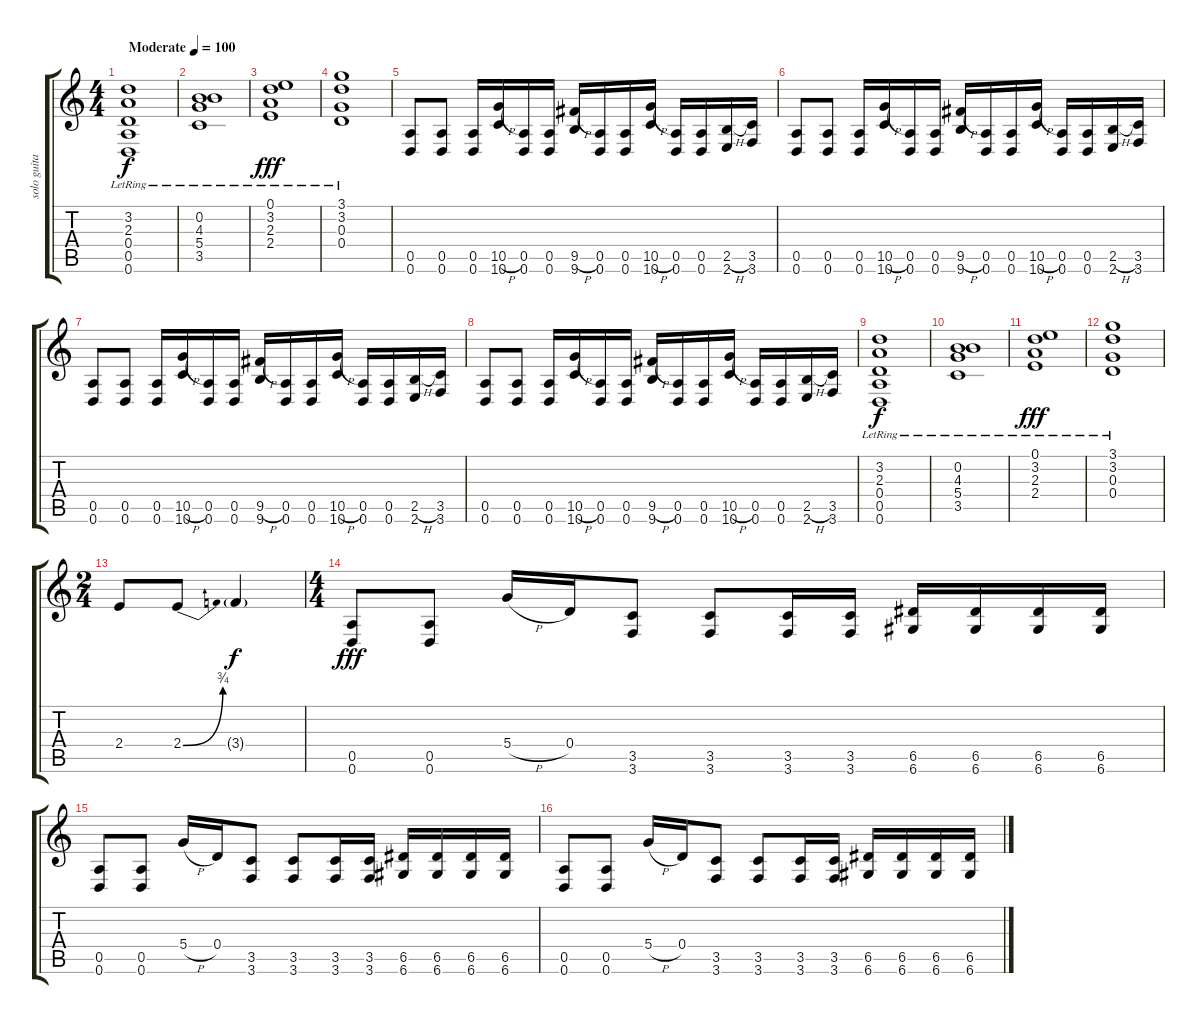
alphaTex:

\track ("solo guitar" "solo guita") {instrument electricguitarclean}
\staff {score tabs}
\tuning (E4 B3 G3 D3 A2 D2) {hide}
\ts (4 4)
\tempo (100 "Moderate")
\clef g2
\ks c
(3.2{lr} 2.3{lr} 0.4{lr} 0.5{lr} 0.6{lr}).1{dy f instrument electricguitarclean} |
(0.2{lr} 4.3{lr} 5.4{lr} 3.5{lr}).1 |
(0.1 3.2{lr} 2.3{lr} 2.4{lr}).1{dy fff} |
(3.1{lr} 3.2{lr} 0.3{lr} 0.4{lr}).1 |
(0.5 0.6).8{volume 16 instrument distortionguitar} (0.5 0.6).8 (0.5 0.6).16 (10.5{h} 10.6).16 (0.5 0.6).16 (0.5 0.6).16 (9.5{h} 9.6).16 (0.5 0.6).16 (0.5 0.6).16 (10.5{h} 10.6).16 (0.5 0.6).16 (0.5 0.6).16 (2.5{h} 2.6).16 (3.5 3.6).16 |
(0.5 0.6).8{volume 16 instrument distortionguitar} (0.5 0.6).8 (0.5 0.6).16 (10.5{h} 10.6).16 (0.5 0.6).16 (0.5 0.6).16 (9.5{h} 9.6).16 (0.5 0.6).16 (0.5 0.6).16 (10.5{h} 10.6).16 (0.5 0.6).16 (0.5 0.6).16 (2.5{h} 2.6).16 (3.5 3.6).16 |
(0.5 0.6).8{volume 16 instrument distortionguitar} (0.5 0.6).8 (0.5 0.6).16 (10.5{h} 10.6).16 (0.5 0.6).16 (0.5 0.6).16 (9.5{h} 9.6).16 (0.5 0.6).16 (0.5 0.6).16 (10.5{h} 10.6).16 (0.5 0.6).16 (0.5 0.6).16 (2.5{h} 2.6).16 (3.5 3.6).16 |
(0.5 0.6).8{volume 16 instrument distortionguitar} (0.5 0.6).8 (0.5 0.6).16 (10.5{h} 10.6).16 (0.5 0.6).16 (0.5 0.6).16 (9.5{h} 9.6).16 (0.5 0.6).16 (0.5 0.6).16 (10.5{h} 10.6).16 (0.5 0.6).16 (0.5 0.6).16 (2.5{h} 2.6).16 (3.5 3.6).16 |
(3.2{lr} 2.3{lr} 0.4{lr} 0.5{lr} 0.6{lr}).1{dy f volume 13 instrument electricguitarclean} |
(0.2{lr} 4.3{lr} 5.4{lr} 3.5{lr}).1 |
(0.1 3.2{lr} 2.3{lr} 2.4{lr}).1{dy fff} |
(3.1{lr} 3.2{lr} 0.3{lr} 0.4{lr}).1 |
\ts (2 4)
2.4.8{instrument distortionguitar} 2.4{be (bend 0 0 60 3)}.8 3.4{g}.4{dy f instrument distortionguitar} |
\ts (4 4)
(0.5 0.6).8{dy fff volume 16 instrument distortionguitar} (0.5 0.6).8 5.4{h}.16 0.4.16 (3.5 3.6).8 (3.5 3.6).8 (3.5 3.6).16 (3.5 3.6).16 (6.5 6.6).16 (6.5 6.6).16 (6.5 6.6).16 (6.5 6.6).16 |
(0.5 0.6).8{volume 16 instrument distortionguitar} (0.5 0.6).8 5.4{h}.16 0.4.16 (3.5 3.6).8 (3.5 3.6).8 (3.5 3.6).16 (3.5 3.6).16 (6.5 6.6).16 (6.5 6.6).16 (6.5 6.6).16 (6.5 6.6).16 |
(0.5 0.6).8{volume 16 instrument distortionguitar} (0.5 0.6).8 5.4{h}.16 0.4.16 (3.5 3.6).8 (3.5 3.6).8 (3.5 3.6).16 (3.5 3.6).16 (6.5 6.6).16 (6.5 6.6).16 (6.5 6.6).16 (6.5 6.6).16
